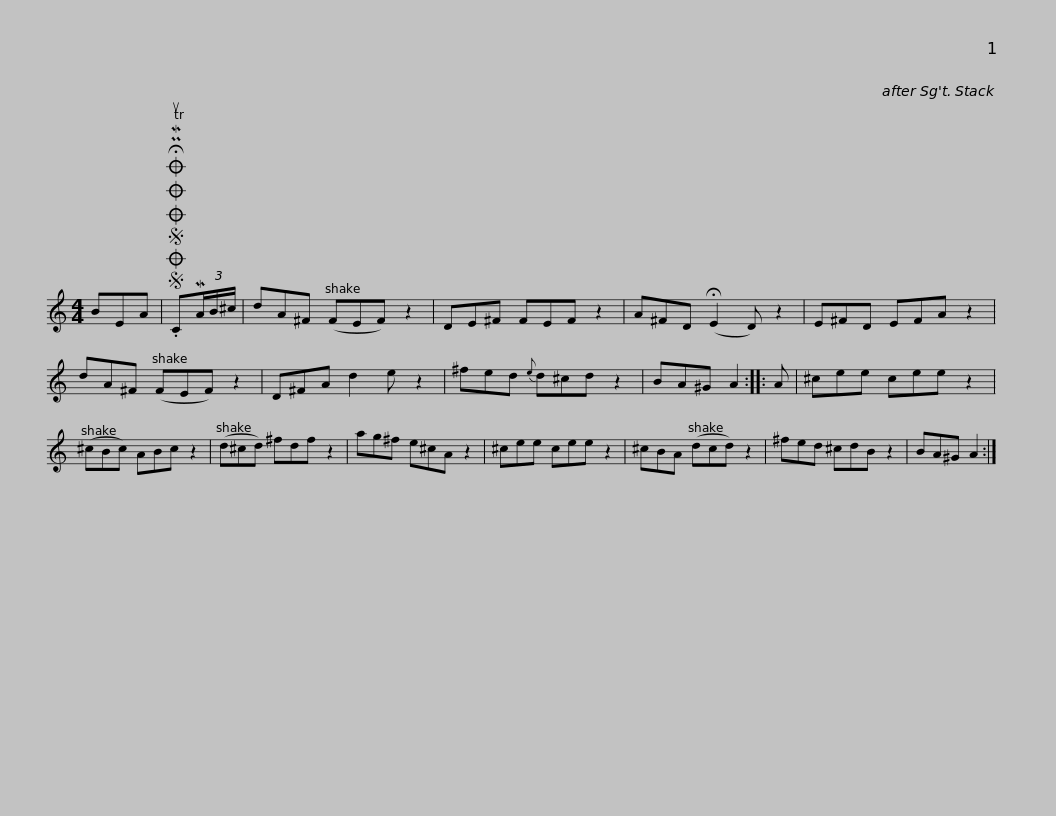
X:1
L:1/8
M:4/4
I:linebreak $
K:C
V:1 treble
V:1
 BEA |SOSOOO .!fermata!PMTuC(3MA/B/^c/ | dA^F (FEF) z2 | DE^F FEF z2 | A^FD (!fermata!E2 D) z2 | %5
 E^FD EFA z2 | dA^F (FEF) z2 |$ D^FA d2 e z2 | ^fed{e} d^cd z2 | BA^G A2 :: %10
 A | ^cee cee z2 | (^cBc) ABc z2 | (d^cd) ^fdf z2 |$ ag^f e^cA z2 | %15
 ^cee cee z2 | ^cBA (dcd) z2 | ^fed ^cdB z2 | BA^G A2 :| %19
